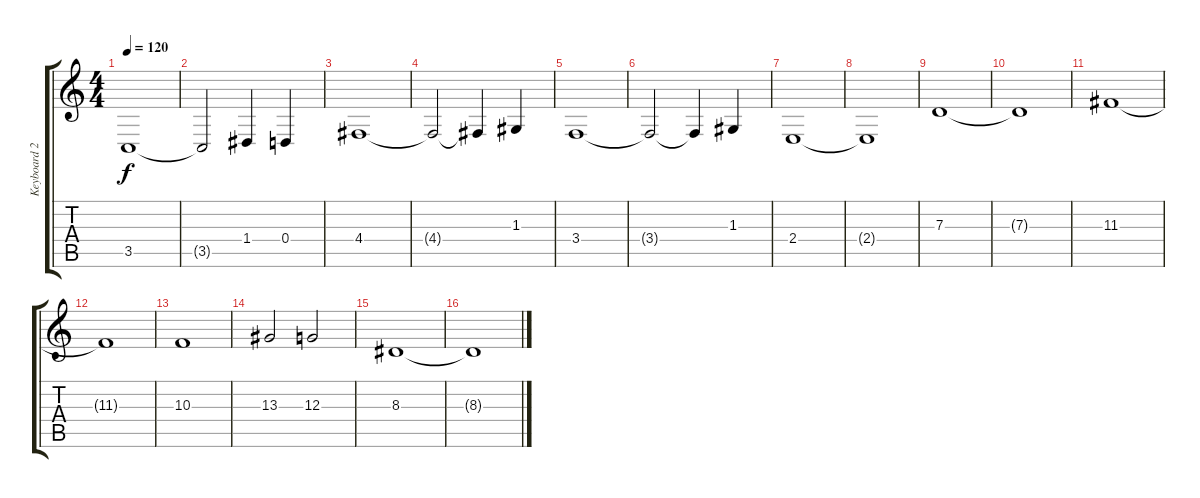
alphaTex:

\track ("Keyboard 2" "Keyboard 2") {instrument choiraahs}
\staff {score tabs}
\tuning (E4 B3 G3 D3 A2 D2) {hide}
\ts (4 4)
\tempo 120
\clef g2
\ks c
3.5.1{dy f instrument choiraahs} |
3.5{t}.2 1.4.4 0.4.4 |
4.4.1 |
4.4{t}.2 4.4{t}.4 1.3.4 |
3.4.1 |
3.4{t}.2 3.4{t}.4 1.3.4 |
2.4.1 |
2.4{t}.1 |
7.3.1 |
7.3{t}.1 |
11.3.1 |
11.3{t}.1 |
10.3.1 |
13.3.2 12.3.2 |
8.3.1 |
8.3{t}.1
